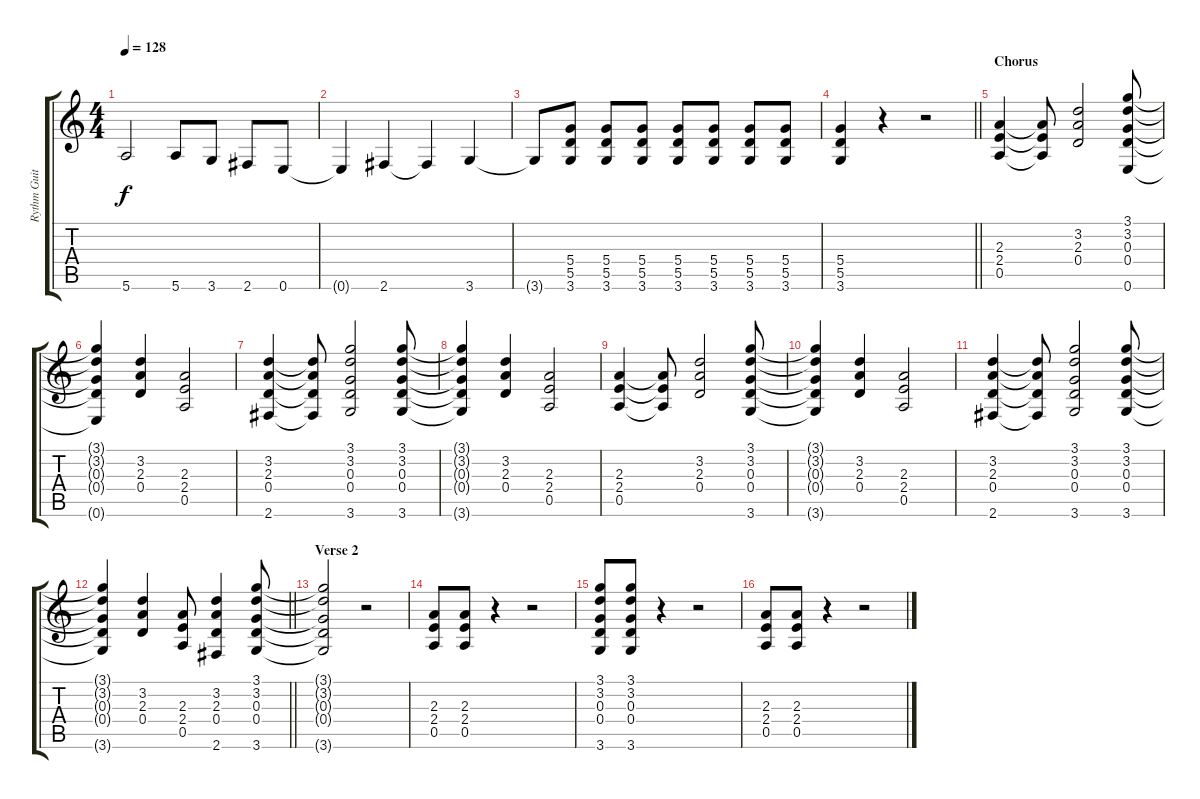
\track ("Rythm Guitar" "Rythm Guit") {instrument distortionguitar}
\staff {score tabs}
\tuning (E4 B3 G3 D3 A2 E2) {hide}
\ts (4 4)
\tempo 128
\clef g2
\ks c
5.6{t}.2{dy f} 5.6.8 3.6.8 2.6.8 0.6.8 |
0.6{t}.4 2.6.4 2.6{t}.4 3.6.4 |
3.6{t}.8 (5.4 5.5 3.6).8 (5.4 5.5 3.6).8 (5.4 5.5 3.6).8 (5.4 5.5 3.6).8 (5.4 5.5 3.6).8 (5.4 5.5 3.6).8 (5.4 5.5 3.6).8 |
\barLineRight lightlight
(5.4 5.5 3.6).4 r.4 r.2 |
\section ("" "Chorus")
(2.3 2.4 0.5).4 (2.3{t} 2.4{t} 0.5{t}).8 (3.2 2.3 0.4).2 (3.1 3.2 0.3 0.4 0.6).8 |
(3.1{t} 3.2{t} 0.3{t} 0.4{t} 0.6{t}).4 (3.2 2.3 0.4).4 (2.3 2.4 0.5).2 |
(3.2 2.3 0.4 2.6).4 (3.2{t} 2.3{t} 0.4{t} 2.6{t}).8 (3.1 3.2 0.3 0.4 3.6).2 (3.1 3.2 0.3 0.4 3.6).8 |
(3.1{t} 3.2{t} 0.3{t} 0.4{t} 3.6{t}).4 (3.2 2.3 0.4).4 (2.3 2.4 0.5).2 |
(2.3 2.4 0.5).4 (2.3{t} 2.4{t} 0.5{t}).8 (3.2 2.3 0.4).2 (3.1 3.2 0.3 0.4 3.6).8 |
(3.1{t} 3.2{t} 0.3{t} 0.4{t} 3.6{t}).4 (3.2 2.3 0.4).4 (2.3 2.4 0.5).2 |
(3.2 2.3 0.4 2.6).4 (3.2{t} 2.3{t} 0.4{t} 2.6{t}).8 (3.1 3.2 0.3 0.4 3.6).2 (3.1 3.2 0.3 0.4 3.6).8 |
\barLineRight lightlight
(3.1{t} 3.2{t} 0.3{t} 0.4{t} 3.6{t}).4 (3.2 2.3 0.4).4 (2.3 2.4 0.5).8 (3.2 2.3 0.4 2.6).4 (3.1 3.2 0.3 0.4 3.6).8 |
\section ("" "Verse 2")
(3.1{t} 3.2{t} 0.3{t} 0.4{t} 3.6{t}).2 r.2 |
(2.3 2.4 0.5).8 (2.3 2.4 0.5).8 r.4 r.2 |
(3.1 3.2 0.3 0.4 3.6).8 (3.1 3.2 0.3 0.4 3.6).8 r.4 r.2 |
(2.3 2.4 0.5).8 (2.3 2.4 0.5).8 r.4 r.2
